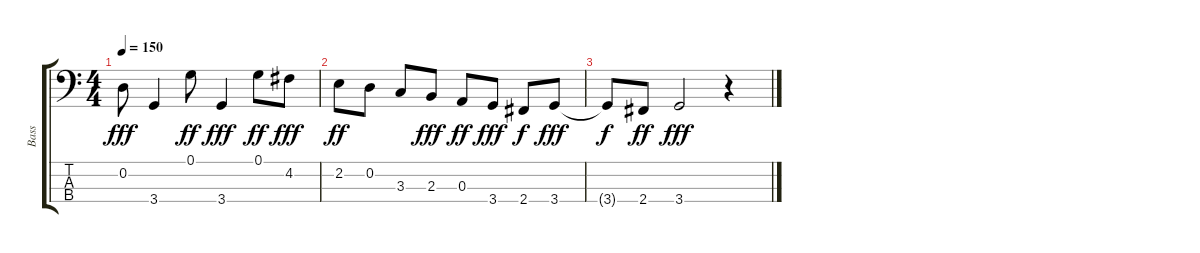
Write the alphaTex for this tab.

\track ("Bass" "Bass") {instrument electricbasspick}
\staff {score tabs}
\tuning (G2 D2 A1 E1) {hide}
\ts (4 4)
\tempo 150
\clef f4
\ks c
0.2.8{dy fff volume 3} 3.4.4{volume 3} 0.1.8{dy ff volume 3} 3.4.4{dy fff volume 2} 0.1.8{dy ff volume 2} 4.2.8{dy fff volume 2} |
2.2.8{dy ff volume 2} 0.2.8{volume 2} 3.3.8{volume 2} 2.3.8{dy fff volume 2} 0.3.8{dy ff volume 2} 3.4.8{dy fff volume 1} 2.4.8{dy f volume 1} 3.4.8{dy fff volume 1} |
3.4{t}.8{dy f} 2.4.8{dy ff volume 1} 3.4.2{dy fff volume 1} r.4
